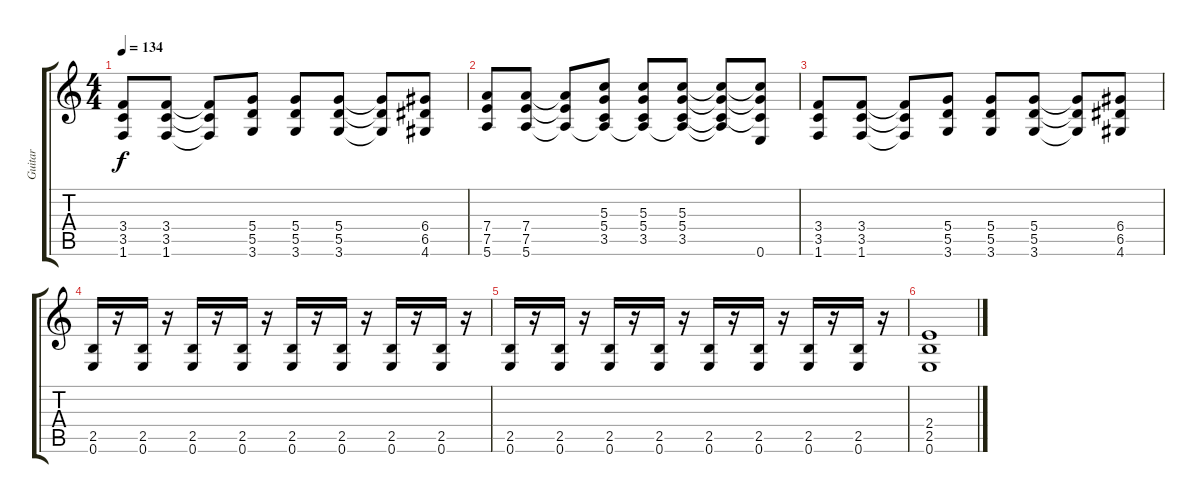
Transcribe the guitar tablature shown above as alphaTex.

\track ("Guitar" "Guitar") {instrument distortionguitar}
\staff {score tabs}
\tuning (E4 B3 G3 D3 A2 E2) {hide}
\ts (4 4)
\tempo 134
\clef g2
\ks c
(3.4 3.5 1.6).8{dy f} (3.4 3.5 1.6).8 (3.4{t} 3.5{t} 1.6{t}).8 (5.4 5.5 3.6).8 (5.4 5.5 3.6).8 (5.4 5.5 3.6).8 (5.4{t} 5.5{t} 3.6{t}).8 (6.4 6.5 4.6).8 |
(7.4 7.5 5.6).8 (7.4 7.5 5.6).8 (7.4{t} 7.5{t} 5.6{t}).8 (5.3 5.4 3.5 5.6{t}).8 (5.3 5.4 3.5 5.6{t}).8 (5.3 5.4 3.5 5.6{t}).8 (5.3{t} 5.4{t} 3.5{t} 5.6{t}).8 (5.3{t} 5.4{t} 3.5{t} 0.6).8 |
(3.4 3.5 1.6).8 (3.4 3.5 1.6).8 (3.4{t} 3.5{t} 1.6{t}).8 (5.4 5.5 3.6).8 (5.4 5.5 3.6).8 (5.4 5.5 3.6).8 (5.4{t} 5.5{t} 3.6{t}).8 (6.4 6.5 4.6).8 |
(2.5 0.6).16 r.16 (2.5 0.6).16 r.16 (2.5 0.6).16 r.16 (2.5 0.6).16 r.16 (2.5 0.6).16 r.16 (2.5 0.6).16 r.16 (2.5 0.6).16 r.16 (2.5 0.6).16 r.16 |
(2.5 0.6).16 r.16 (2.5 0.6).16 r.16 (2.5 0.6).16 r.16 (2.5 0.6).16 r.16 (2.5 0.6).16 r.16 (2.5 0.6).16 r.16 (2.5 0.6).16 r.16 (2.5 0.6).16 r.16 |
(2.4 2.5 0.6).1
